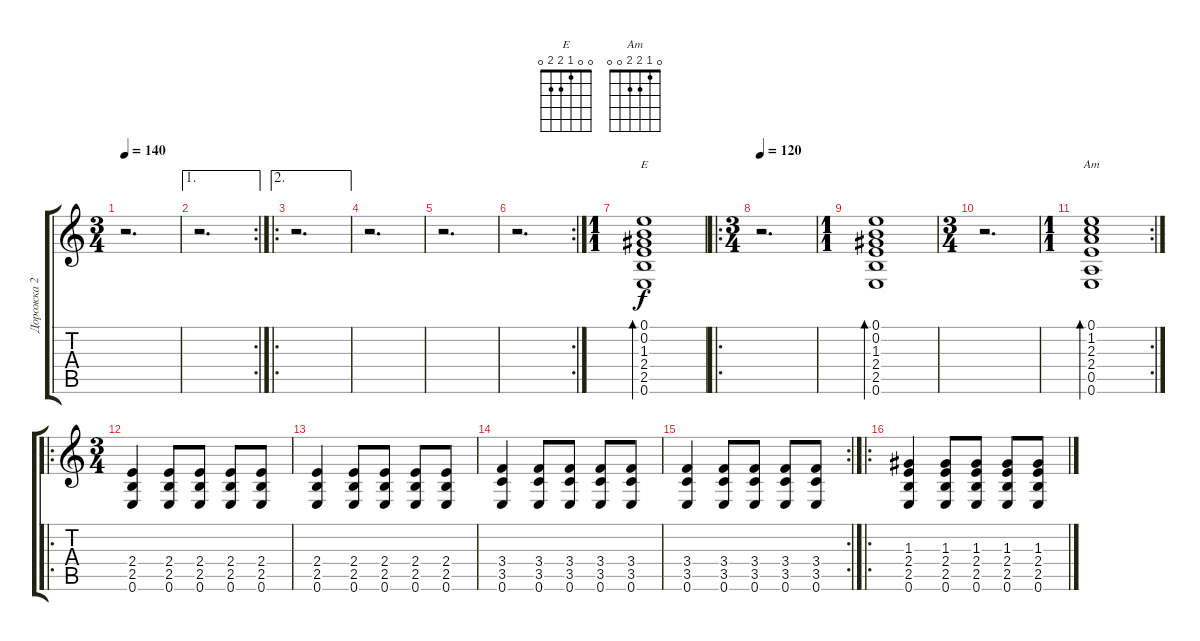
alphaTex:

\track ("Дорожка 2" "Дорожка 2") {instrument acousticguitarsteel}
\staff {score tabs}
\tuning (E4 B3 G3 D3 A2 E2) {hide}
\chord ("E" 0 0 1 2 2 0)
\chord ("Am" 0 1 2 2 0 0)
\ts (3 4)
\tempo 140
\clef g2
\ks c
r.2{d dy f} |
\ae 1
\rc 2
r.2{d} |
\ae 2
\ro
r.2{d} |
r.2{d} |
r.2{d} |
\rc 2
r.2{d} |
\ts (1 1)
(0.1 0.2 1.3 2.4 2.5 0.6).1{bd 480 ch "E"} |
\ro
\ts (3 4)
\tempo 120
r.2{d} |
\ts (1 1)
(0.1 0.2 1.3 2.4 2.5 0.6).1{bd 480} |
\ts (3 4)
r.2{d} |
\rc 2
\ts (1 1)
(0.1 1.2 2.3 2.4 0.5 0.6).1{bd 480 ch "Am"} |
\ro
\ts (3 4)
(2.4 2.5 0.6).4 (2.4 2.5 0.6).8 (2.4 2.5 0.6).8 (2.4 2.5 0.6).8 (2.4 2.5 0.6).8 |
(2.4 2.5 0.6).4 (2.4 2.5 0.6).8 (2.4 2.5 0.6).8 (2.4 2.5 0.6).8 (2.4 2.5 0.6).8 |
(3.4 3.5 0.6).4 (3.4 3.5 0.6).8 (3.4 3.5 0.6).8 (3.4 3.5 0.6).8 (3.4 3.5 0.6).8 |
\rc 2
(3.4 3.5 0.6).4 (3.4 3.5 0.6).8 (3.4 3.5 0.6).8 (3.4 3.5 0.6).8 (3.4 3.5 0.6).8 |
\ro
(1.3 2.4 2.5 0.6).4 (1.3 2.4 2.5 0.6).8 (1.3 2.4 2.5 0.6).8 (1.3 2.4 2.5 0.6).8 (1.3 2.4 2.5 0.6).8
